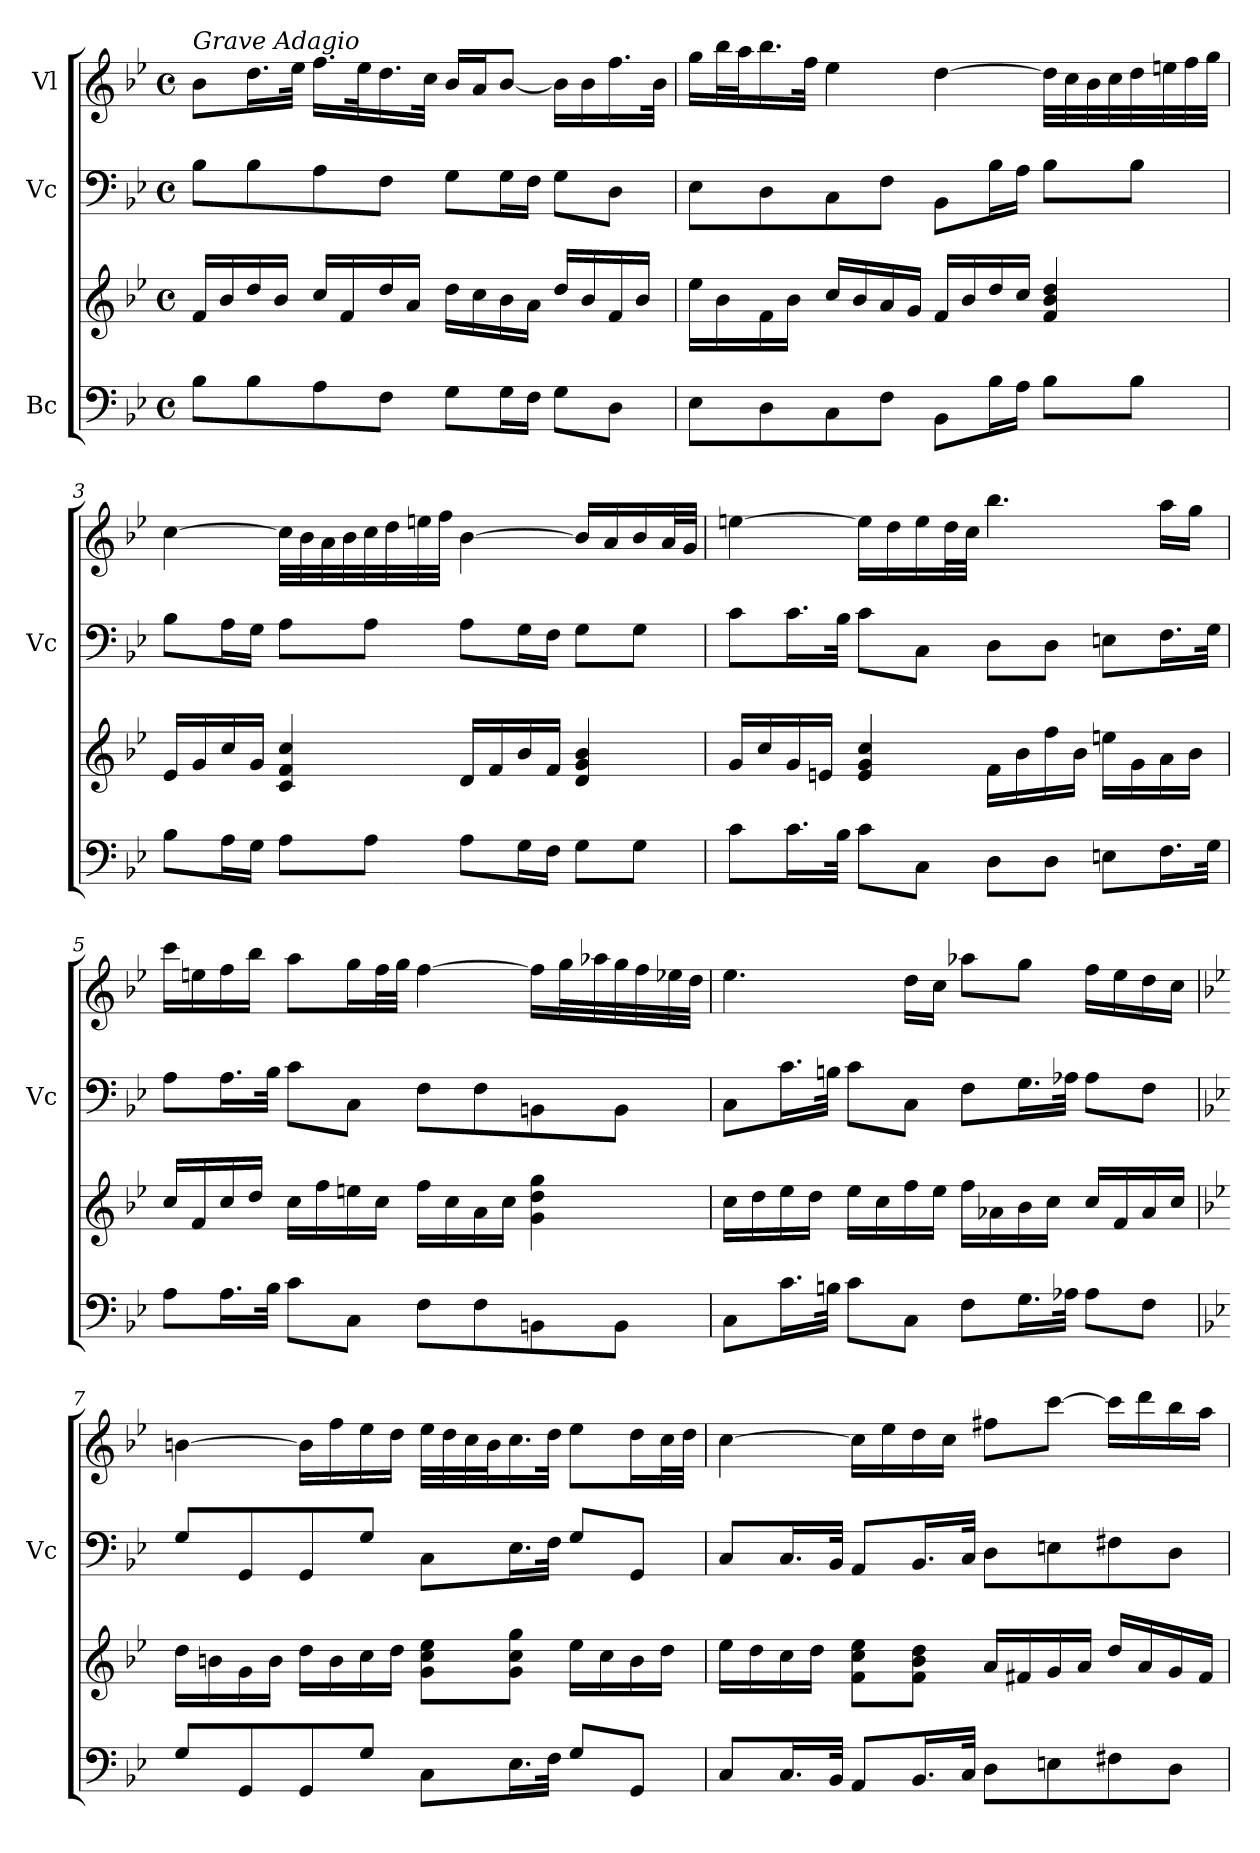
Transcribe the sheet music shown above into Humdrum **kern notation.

**kern	**kern	**kern	**kern
*part3	*part3	*part2	*part1
*staff4	*staff3	*staff2	*staff1
*I"Bc	*	*I"Vc	*I"Vl
*	*	*I'Vc	*
*clefF4	*clefG2	*clefF4	*clefG2
*k[b-e-]	*k[b-e-]	*k[b-e-]	*k[b-e-]
*M4/4	*M4/4	*M4/4	*M4/4
*met(c)	*met(c)	*met(c)	*met(c)
*MM40	*MM40	*MM40	*MM40
=1	=1	=1	=1
!	!	!	!LO:TX:a:i:t=Grave Adagio
8B-\L	16f/LL	8B-\L	8b-\L
.	16b-/	.	.
8B-\	16dd/	8B-\	16.dd\L
.	16b-/JJ	.	.
.	.	.	32ee-\JJk
8A\	16cc/LL	8A\	16.ff\LL
.	16f/	.	.
.	.	.	32ee-\K
8F\J	16dd/	8F\J	16.dd\
.	16a/JJ	.	.
.	.	.	32cc\JJk
8G\L	16dd\LL	8G\L	16b-/LL
.	16cc\	.	16a/J
16G\L	16b-\	16G\L	[8b-/J
16F\JJ	16a\JJ	16F\JJ	.
8G\L	16dd/LL	8G\L	16b-\LL]
.	16b-/	.	16b-\
8D\J	16f/	8D\J	16.ff\
.	16b-/JJ	.	.
.	.	.	32b-\JJk
=2	=2	=2	=2
8E-\L	16ee-\LL	8E-\L	16gg\LL
.	16b-\	.	32bb-\L
.	.	.	32aa\J
8D\	16f\	8D\	16.bb-\
.	16b-\JJ	.	.
.	.	.	32ff\JJk
8C\	16cc/LL	8C\	4ee-\
.	16b-/	.	.
8F\J	16a/	8F\J	.
.	16g/JJ	.	.
8BB-\L	16f/LL	8BB-\L	[4dd\
.	16b-/	.	.
16B-\L	16dd/	16B-\L	.
16A\JJ	16cc/JJ	16A\JJ	.
8B-\L	4f/ 4b-/ 4dd/	8B-\L	32dd\LLL]
.	.	.	32cc\
.	.	.	32b-\
.	.	.	32cc\
8B-\J	.	8B-\J	32dd\
.	.	.	32een\
.	.	.	32ff\
.	.	.	32gg\JJJ
=3	=3	=3	=3
8B-\L	16e-/LL	8B-\L	[4cc\
.	16g/	.	.
16A\L	16cc/	16A\L	.
16G\JJ	16g/JJ	16G\JJ	.
8A\L	4c/ 4f/ 4cc/	8A\L	32cc\LLL]
.	.	.	32b-\
.	.	.	32a\
.	.	.	32b-\
8A\J	.	8A\J	32cc\
.	.	.	32dd\
.	.	.	32een\
.	.	.	32ff\JJJ
8A\L	16d/LL	8A\L	[4b-\
.	16f/	.	.
16G\L	16b-/	16G\L	.
16F\JJ	16f/JJ	16F\JJ	.
8G\L	4d/ 4g/ 4b-/	8G\L	16b-/LL]
.	.	.	16a/
8G\J	.	8G\J	16b-/
.	.	.	32a/L
.	.	.	32g/JJJ
!!LO:LB:g=z
=4	=4	=4	=4
8c\L	16g/LL	8c\L	[4een\
.	16cc/	.	.
16.c\L	16g/	16.c\L	.
.	16en/JJ	.	.
32B-\JJk	.	32B-\JJk	.
8c\L	4e/ 4g/ 4cc/	8c\L	16ee\LL]
.	.	.	16dd\
8C\J	.	8C\J	16ee\
.	.	.	32dd\L
.	.	.	32cc\JJJ
8D\L	16f\LL	8D\L	4.bb-\
.	16b-\	.	.
8D\J	16ff\	8D\J	.
.	16b-\JJ	.	.
8En\L	16een\LL	8En\L	.
.	16g\	.	.
16.F\L	16a\	16.F\L	16aa\LL
.	16b-\JJ	.	16gg\JJ
32G\JJk	.	32G\JJk	.
=5	=5	=5	=5
8A\L	16cc/LL	8A\L	16ccc\LL
.	16f/	.	16een\
16.A\L	16cc/	16.A\L	16ff\
.	16dd/JJ	.	16bb-\JJ
32B-\JJk	.	32B-\JJk	.
8c\L	16cc\LL	8c\L	8aa\L
.	16ff\	.	.
8C\J	16een\	8C\J	16gg\L
.	16cc\JJ	.	32ff\L
.	.	.	32gg\JJJ
8F\L	16ff\LL	8F\L	[4ff\
.	16cc\	.	.
8F\	16a\	8F\	.
.	16cc\JJ	.	.
8BBn\	4g\ 4dd\ 4gg\	8BBn\	16ff\LL]
.	.	.	32gg\L
.	.	.	32aa-X\
8BB\J	.	8BB\J	32gg\
.	.	.	32ff\
.	.	.	32ee-X\
.	.	.	32dd\JJJ
=6	=6	=6	=6
8C\L	16cc\LL	8C\L	4.ee-\
.	16dd\	.	.
16.c\L	16ee-\	16.c\L	.
.	16dd\JJ	.	.
32Bn\JJk	.	32Bn\JJk	.
8c\L	16ee-\LL	8c\L	.
.	16cc\	.	.
8C\J	16ff\	8C\J	16dd\LL
.	16ee-\JJ	.	16cc\JJ
8F\L	16ff\LL	8F\L	8aa-X\L
.	16a-X\	.	.
16.G\L	16b-\	16.G\L	8gg\J
.	16cc\JJ	.	.
32A-X\JJk	.	32A-X\JJk	.
8A-\L	16cc/LL	8A-\L	16ff\LL
.	16f/	.	16ee-\
8F\J	16a-/	8F\J	16dd\
.	16cc/JJ	.	16cc\JJ
!!LO:LB:g=z
=7	=7	=7	=7
*k[b-e-]	*k[b-e-]	*k[b-e-]	*k[b-e-]
8G/L	16dd\LL	8G/L	[4bn\
.	16bn\	.	.
8GG/	16g\	8GG/	.
.	16b\JJ	.	.
8GG/	16dd\LL	8GG/	16b\LL]
.	16b\	.	16ff\
8G/J	16cc\	8G/J	16ee-\
.	16dd\JJ	.	16dd\JJ
8C\L	8g\ 8cc\ 8ee-\L	8C\L	32ee-\LLL
.	.	.	32dd\
.	.	.	32cc\
.	.	.	32b\J
16.E-\L	8g\ 8cc\ 8gg\J	16.E-\L	16.cc\
32F\JJk	.	32F\JJk	32dd\JJk
8G/L	16ee-\LL	8G/L	8ee-\L
.	16cc\	.	.
8GG/J	16b\	8GG/J	16dd\L
.	16dd\JJ	.	32cc\L
.	.	.	32dd\JJJ
=8	=8	=8	=8
8C/L	16ee-\LL	8C/L	[4cc\
.	16dd\	.	.
16.C/L	16cc\	16.C/L	.
.	16dd\JJ	.	.
32BB-/JJk	.	32BB-/JJk	.
8AA/L	8f\ 8cc\ 8ee-\L	8AA/L	16cc\LL]
.	.	.	16ee-\
16.BB-/L	8f\ 8b-\ 8dd\J	16.BB-/L	16dd\
.	.	.	16cc\JJ
32C/JJk	.	32C/JJk	.
8D\L	16a/LL	8D\L	8ff#X\L
.	16f#X/	.	.
8En\	16g/	8En\	[8ccc\J
.	16a/JJ	.	.
8F#X\	16dd/LL	8F#X\	16ccc\LL]
.	16a/	.	16ddd\
8D\J	16g/	8D\J	16bb-\
.	16f#/JJ	.	16aa\JJ
=	=	=	=
*-	*-	*-	*-
